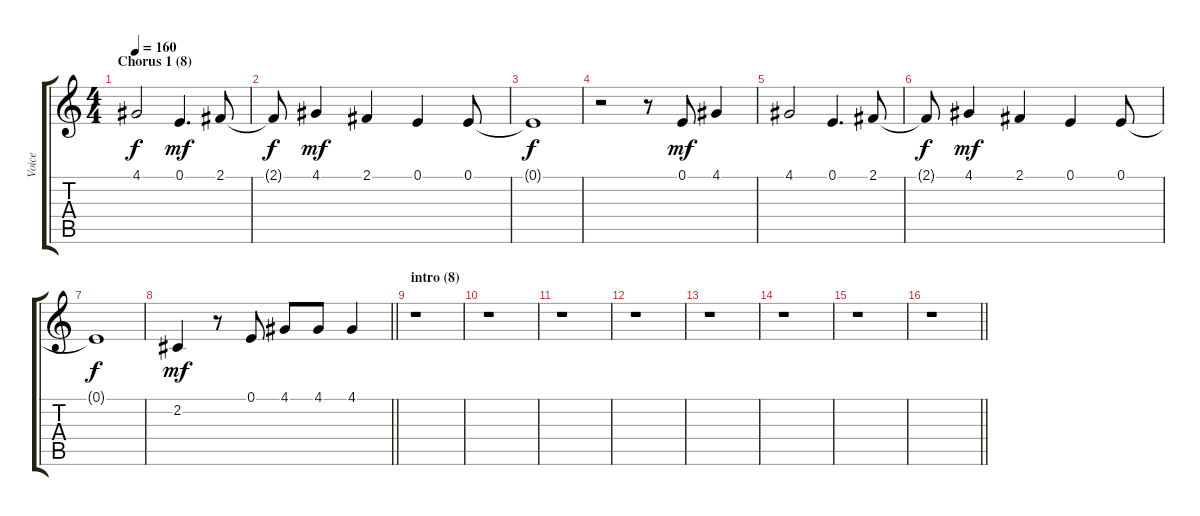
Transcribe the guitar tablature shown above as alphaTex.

\track ("Voice" "Voice") {instrument altosax}
\staff {score tabs}
\tuning (E4 B3 G3 D3 A2 E2) {hide}
\ts (4 4)
\section ("" "Chorus 1 (8)")
\tempo 160
\clef g2
\ks c
4.1{t}.2{dy f} 0.1.4{d dy mf} 2.1.8 |
2.1{t}.8{dy f} 4.1.4{dy mf} 2.1.4 0.1.4 0.1.8 |
0.1{t}.1{dy f} |
r.2 r.8 0.1.8{dy mf} 4.1.4 |
4.1.2 0.1.4{d} 2.1.8 |
2.1{t}.8{dy f} 4.1.4{dy mf} 2.1.4 0.1.4 0.1.8 |
0.1{t}.1{dy f} |
\barLineRight lightlight
2.2.4{dy mf} r.8 0.1.8 4.1.8 4.1.8 4.1.4 |
\section ("" "intro (8)")
r.1 |
r.1 |
r.1 |
r.1 |
r.1 |
r.1 |
r.1 |
\barLineRight lightlight
r.1
